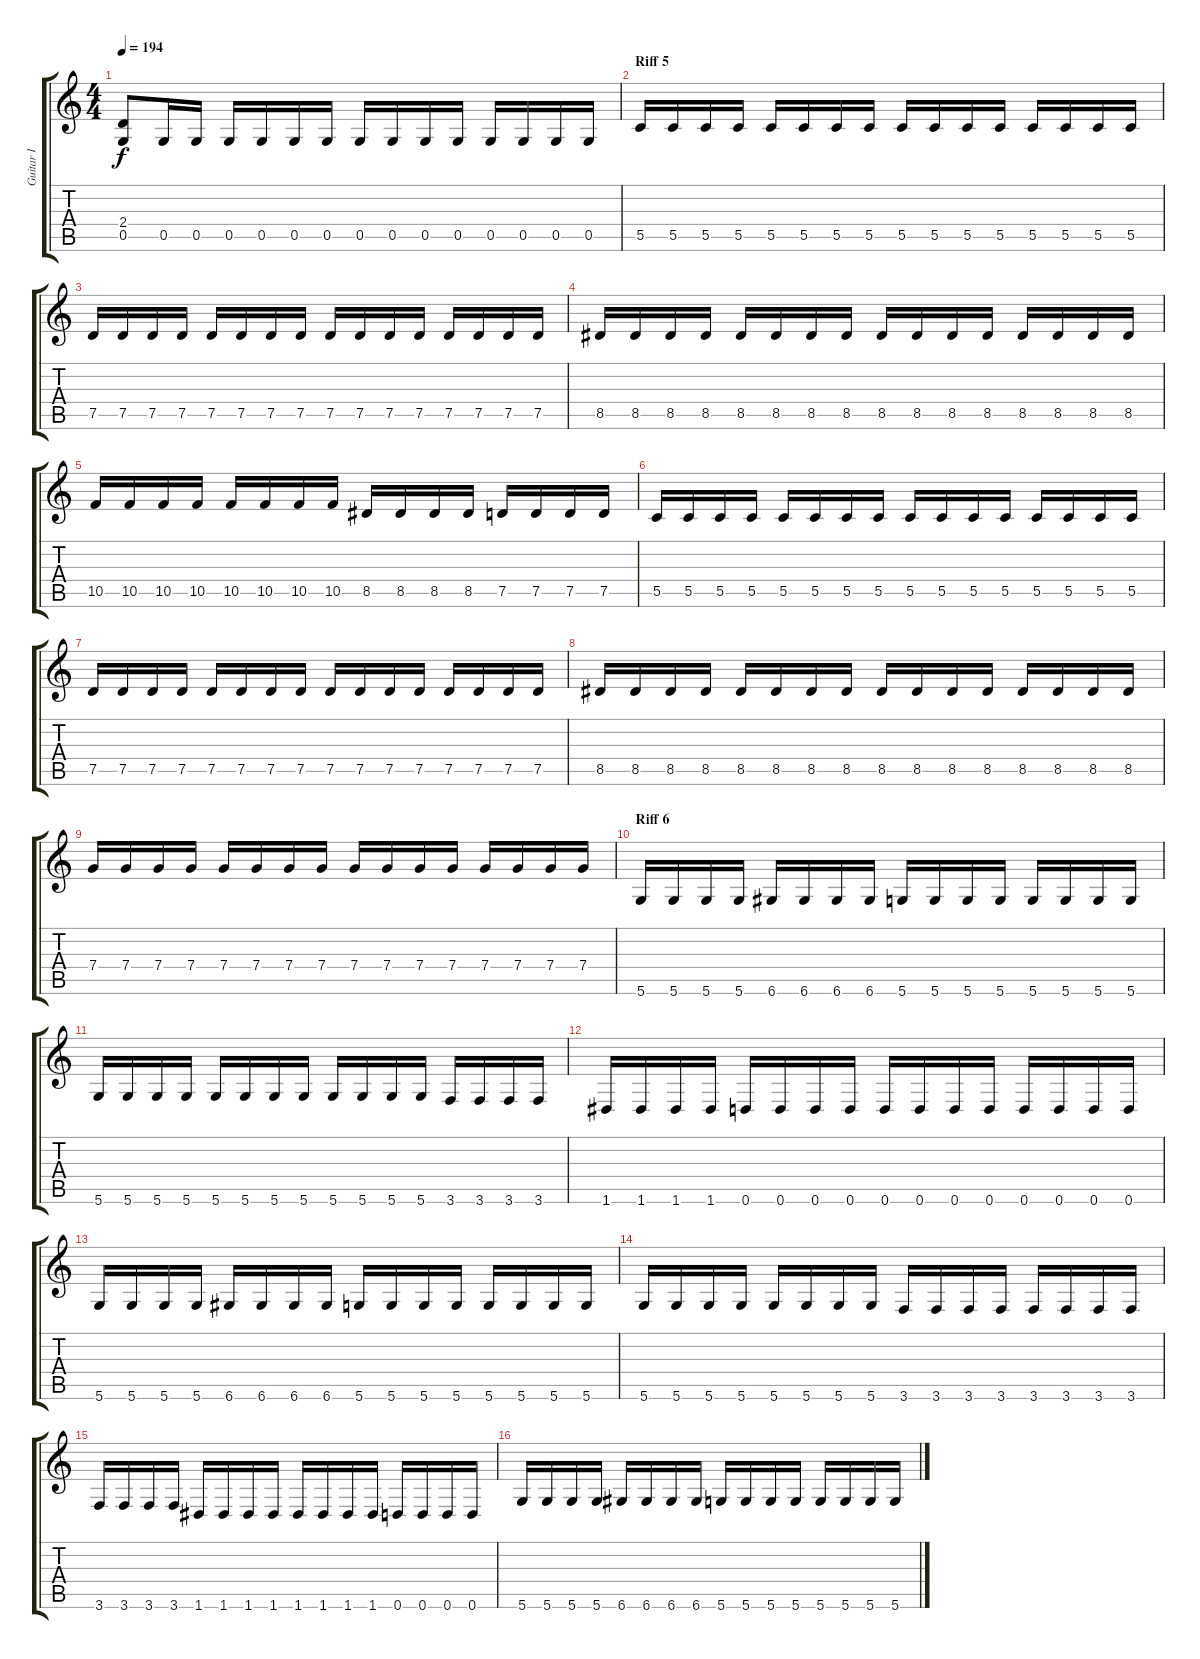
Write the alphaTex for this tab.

\track ("Guitar I" "Guitar I") {instrument distortionguitar}
\staff {score tabs}
\tuning (D4 A3 F3 C3 G2 D2) {hide}
\ts (4 4)
\tempo 194
\clef g2
\ks c
(2.4 0.5).8{dy f} 0.5.16 0.5.16 0.5.16 0.5.16 0.5.16 0.5.16 0.5.16 0.5.16 0.5.16 0.5.16 0.5.16 0.5.16 0.5.16 0.5.16 |
\section ("" "Riff 5")
5.5.16 5.5.16 5.5.16 5.5.16 5.5.16 5.5.16 5.5.16 5.5.16 5.5.16 5.5.16 5.5.16 5.5.16 5.5.16 5.5.16 5.5.16 5.5.16 |
7.5.16 7.5.16 7.5.16 7.5.16 7.5.16 7.5.16 7.5.16 7.5.16 7.5.16 7.5.16 7.5.16 7.5.16 7.5.16 7.5.16 7.5.16 7.5.16 |
8.5.16 8.5.16 8.5.16 8.5.16 8.5.16 8.5.16 8.5.16 8.5.16 8.5.16 8.5.16 8.5.16 8.5.16 8.5.16 8.5.16 8.5.16 8.5.16 |
10.5.16 10.5.16 10.5.16 10.5.16 10.5.16 10.5.16 10.5.16 10.5.16 8.5.16 8.5.16 8.5.16 8.5.16 7.5.16 7.5.16 7.5.16 7.5.16 |
5.5.16 5.5.16 5.5.16 5.5.16 5.5.16 5.5.16 5.5.16 5.5.16 5.5.16 5.5.16 5.5.16 5.5.16 5.5.16 5.5.16 5.5.16 5.5.16 |
7.5.16 7.5.16 7.5.16 7.5.16 7.5.16 7.5.16 7.5.16 7.5.16 7.5.16 7.5.16 7.5.16 7.5.16 7.5.16 7.5.16 7.5.16 7.5.16 |
8.5.16 8.5.16 8.5.16 8.5.16 8.5.16 8.5.16 8.5.16 8.5.16 8.5.16 8.5.16 8.5.16 8.5.16 8.5.16 8.5.16 8.5.16 8.5.16 |
7.4.16 7.4.16 7.4.16 7.4.16 7.4.16 7.4.16 7.4.16 7.4.16 7.4.16 7.4.16 7.4.16 7.4.16 7.4.16 7.4.16 7.4.16 7.4.16 |
\section ("" "Riff 6")
5.6.16 5.6.16 5.6.16 5.6.16 6.6.16 6.6.16 6.6.16 6.6.16 5.6.16 5.6.16 5.6.16 5.6.16 5.6.16 5.6.16 5.6.16 5.6.16 |
5.6.16 5.6.16 5.6.16 5.6.16 5.6.16 5.6.16 5.6.16 5.6.16 5.6.16 5.6.16 5.6.16 5.6.16 3.6.16 3.6.16 3.6.16 3.6.16 |
1.6.16 1.6.16 1.6.16 1.6.16 0.6.16 0.6.16 0.6.16 0.6.16 0.6.16 0.6.16 0.6.16 0.6.16 0.6.16 0.6.16 0.6.16 0.6.16 |
5.6.16 5.6.16 5.6.16 5.6.16 6.6.16 6.6.16 6.6.16 6.6.16 5.6.16 5.6.16 5.6.16 5.6.16 5.6.16 5.6.16 5.6.16 5.6.16 |
5.6.16 5.6.16 5.6.16 5.6.16 5.6.16 5.6.16 5.6.16 5.6.16 3.6.16 3.6.16 3.6.16 3.6.16 3.6.16 3.6.16 3.6.16 3.6.16 |
3.6.16 3.6.16 3.6.16 3.6.16 1.6.16 1.6.16 1.6.16 1.6.16 1.6.16 1.6.16 1.6.16 1.6.16 0.6.16 0.6.16 0.6.16 0.6.16 |
5.6.16 5.6.16 5.6.16 5.6.16 6.6.16 6.6.16 6.6.16 6.6.16 5.6.16 5.6.16 5.6.16 5.6.16 5.6.16 5.6.16 5.6.16 5.6.16
